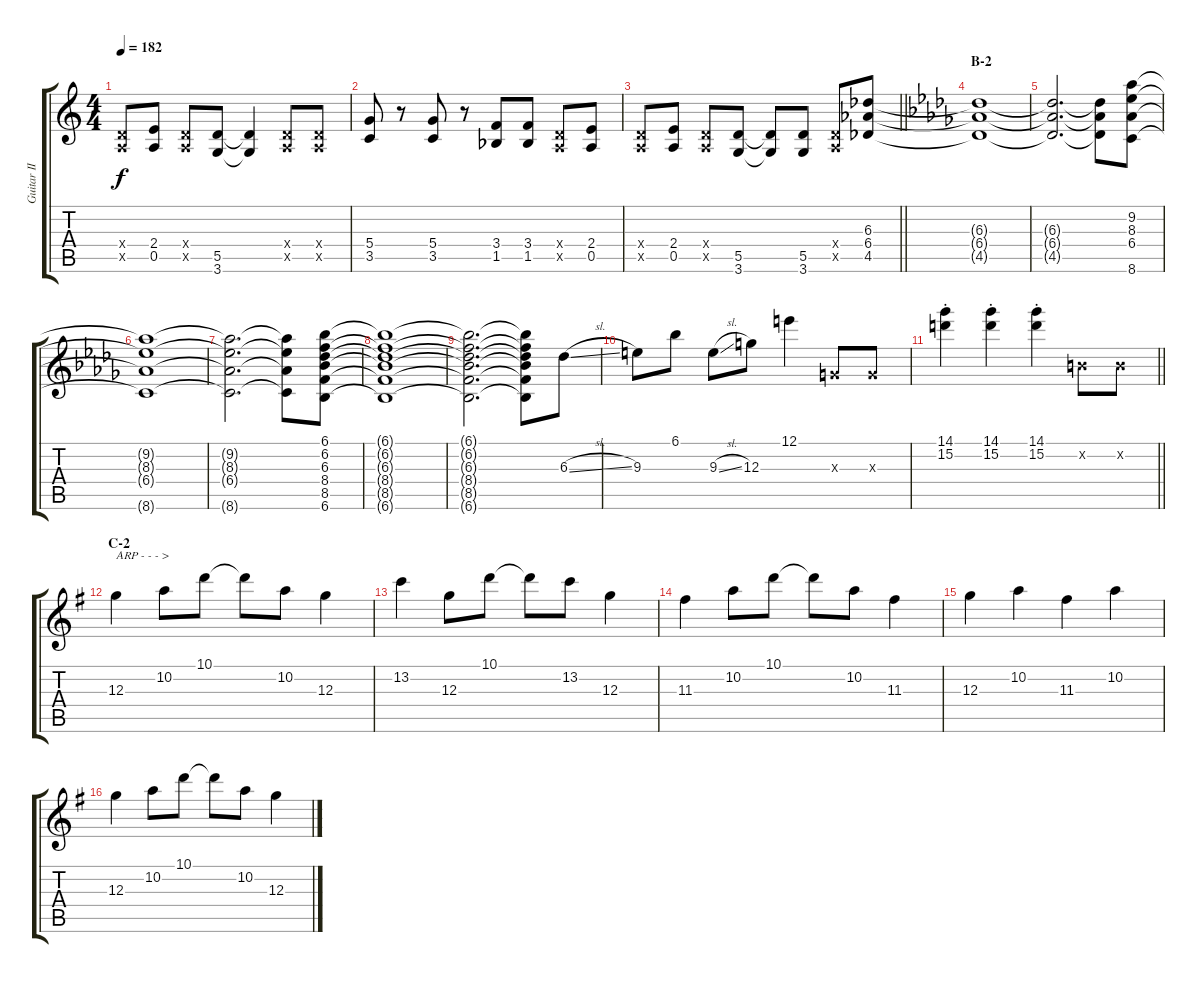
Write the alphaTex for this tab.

\track ("Guitar II (Nakano Azusa)" "Guitar II ") {instrument overdrivenguitar}
\staff {score tabs}
\tuning (E4 B3 G3 D3 A2 E2) {hide}
\ts (4 4)
\tempo 182
\clef g2
\ks c
(0.4{x} 0.5{x}).8{dy f} (2.4 0.5).8 (0.4{x} 0.5{x}).8 (5.5 3.6).8 (5.5{t} 3.6{t}).4 (0.4{x} 0.5{x}).8 (0.4{x} 0.5{x}).8 |
(5.4 3.5).8 r.8 (5.4 3.5).8 r.8 (3.4 1.5{acc b}).8 (3.4 1.5{acc b}).8 (0.4{x} 0.5{x}).8 (2.4 0.5).8 |
\barLineRight lightlight
(0.4{x} 0.5{x}).8 (2.4 0.5).8 (0.4{x} 0.5{x}).8 (5.5 3.6).8 (5.5{t} 3.6{t}).8 (5.5 3.6).8 (0.4{x} 0.5{x}).8 (6.3{acc b} 6.4{acc b} 4.5{acc b}).8 |
\section ("" "B-2")
\ks db
(6.3{t} 6.4{t} 4.5{t}).1 |
(6.3{t} 6.4{t} 4.5{t}).2{d} (6.3{t} 6.4{t} 4.5{t}).8 (9.2 8.3 6.4 8.6).8 |
(9.2{t} 8.3{t} 6.4{t} 8.6{t}).1 |
(9.2{t} 8.3{t} 6.4{t} 8.6{t}).2{d} (9.2{t} 8.3{t} 6.4{t} 8.6{t}).8 (6.1 6.2 6.3 8.4 8.5 6.6).8 |
(6.1{t} 6.2{t} 6.3{t} 8.4{t} 8.5{t} 6.6{t}).1 |
(6.1{t} 6.2{t} 6.3{t} 8.4{t} 8.5{t} 6.6{t}).2{d} (6.1{t} 6.2{t} 6.3{t} 8.4{t} 8.5{t} 6.6{t}).8 6.3{sl}.8 |
9.3.8 6.1.8 9.3{sl}.8 12.3.8 12.1.4 0.3{x}.8 0.3{x}.8 |
\barLineRight lightlight
(14.1{st} 15.2{st}).4 (14.1{st} 15.2{st}).4 (14.1{st} 15.2{st}).4 0.2{x}.8 0.2{x}.8 |
\section ("" "C-2")
\ks g
12.3.4{txt "ARP - - - >"} 10.2.8 10.1.8 10.1{t}.8 10.2.8 12.3.4 |
13.2.4 12.3.8 10.1.8 10.1{t}.8 13.2.8 12.3.4 |
11.3.4 10.2.8 10.1.8 10.1{t}.8 10.2.8 11.3.4 |
12.3.4 10.2.4 11.3.4 10.2.4 |
12.3.4 10.2.8 10.1.8 10.1{t}.8 10.2.8 12.3.4
